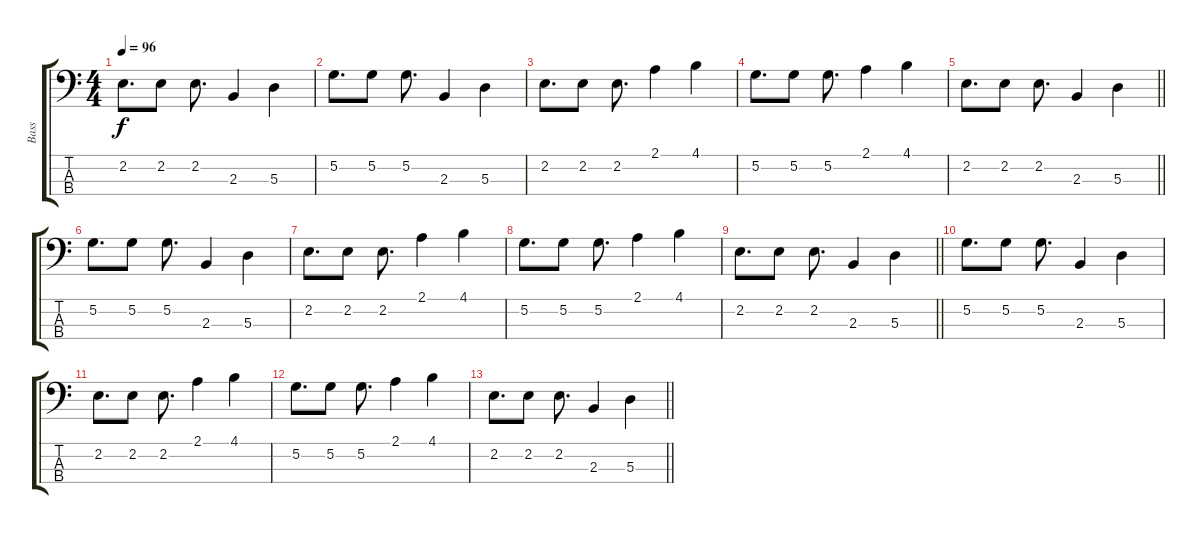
\track ("Bass" "Bass") {instrument electricbassfinger}
\staff {score tabs}
\tuning (G2 D2 A1 E1) {hide}
\ts (4 4)
\tempo 96
\clef f4
\ks c
2.2.8{d dy f} 2.2.8 2.2.8{d} 2.3.4 5.3.4 |
5.2.8{d} 5.2.8 5.2.8{d} 2.3.4 5.3.4 |
2.2.8{d} 2.2.8 2.2.8{d} 2.1.4 4.1.4 |
5.2.8{d} 5.2.8 5.2.8{d} 2.1.4 4.1.4 |
\barLineRight lightlight
2.2.8{d} 2.2.8 2.2.8{d} 2.3.4 5.3.4 |
5.2.8{d} 5.2.8 5.2.8{d} 2.3.4 5.3.4 |
2.2.8{d} 2.2.8 2.2.8{d} 2.1.4 4.1.4 |
5.2.8{d} 5.2.8 5.2.8{d} 2.1.4 4.1.4 |
\barLineRight lightlight
2.2.8{d} 2.2.8 2.2.8{d} 2.3.4 5.3.4 |
5.2.8{d} 5.2.8 5.2.8{d} 2.3.4 5.3.4 |
2.2.8{d} 2.2.8 2.2.8{d} 2.1.4 4.1.4 |
5.2.8{d} 5.2.8 5.2.8{d} 2.1.4 4.1.4 |
\barLineRight lightlight
2.2.8{d} 2.2.8 2.2.8{d} 2.3.4 5.3.4
